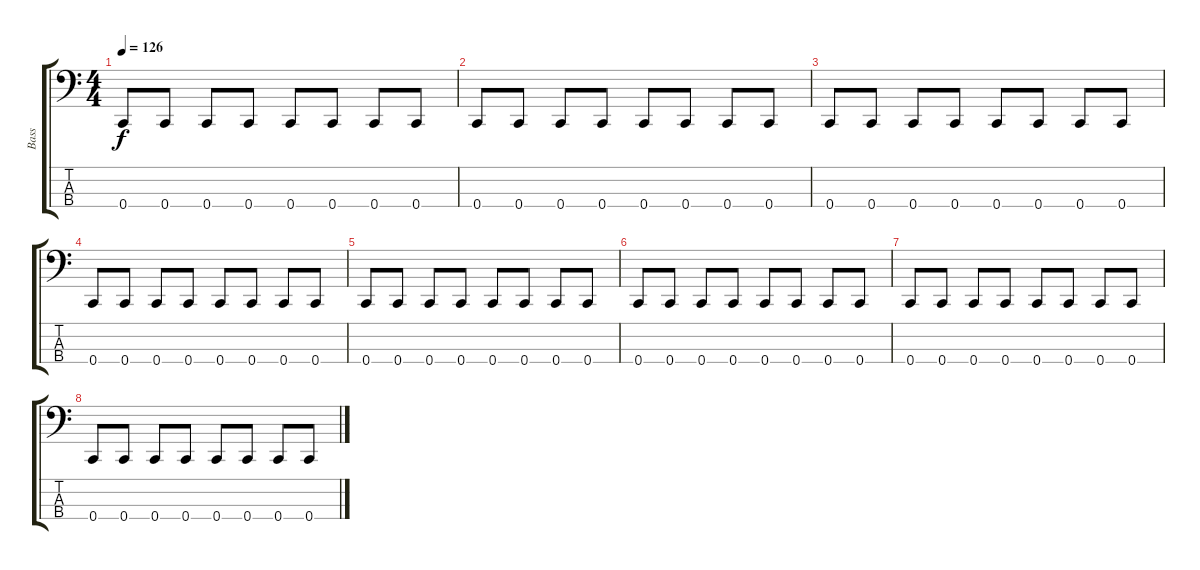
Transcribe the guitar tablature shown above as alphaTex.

\track ("Bass" "Bass") {instrument electricbassfinger}
\staff {score tabs}
\tuning (F2 C2 G1 C1) {hide}
\ts (4 4)
\tempo 126
\clef f4
\ks c
0.4.8{dy f instrument electricbasspick} 0.4.8 0.4.8 0.4.8 0.4.8 0.4.8 0.4.8 0.4.8 |
0.4.8 0.4.8 0.4.8 0.4.8 0.4.8 0.4.8 0.4.8 0.4.8 |
0.4.8{instrument electricbasspick} 0.4.8 0.4.8 0.4.8 0.4.8 0.4.8 0.4.8 0.4.8 |
0.4.8 0.4.8 0.4.8 0.4.8 0.4.8 0.4.8 0.4.8 0.4.8 |
0.4.8{instrument electricbasspick} 0.4.8 0.4.8 0.4.8 0.4.8 0.4.8 0.4.8 0.4.8 |
0.4.8 0.4.8 0.4.8 0.4.8 0.4.8 0.4.8 0.4.8 0.4.8 |
0.4.8{instrument electricbasspick} 0.4.8 0.4.8 0.4.8 0.4.8 0.4.8 0.4.8 0.4.8 |
0.4.8 0.4.8 0.4.8 0.4.8 0.4.8 0.4.8 0.4.8 0.4.8
